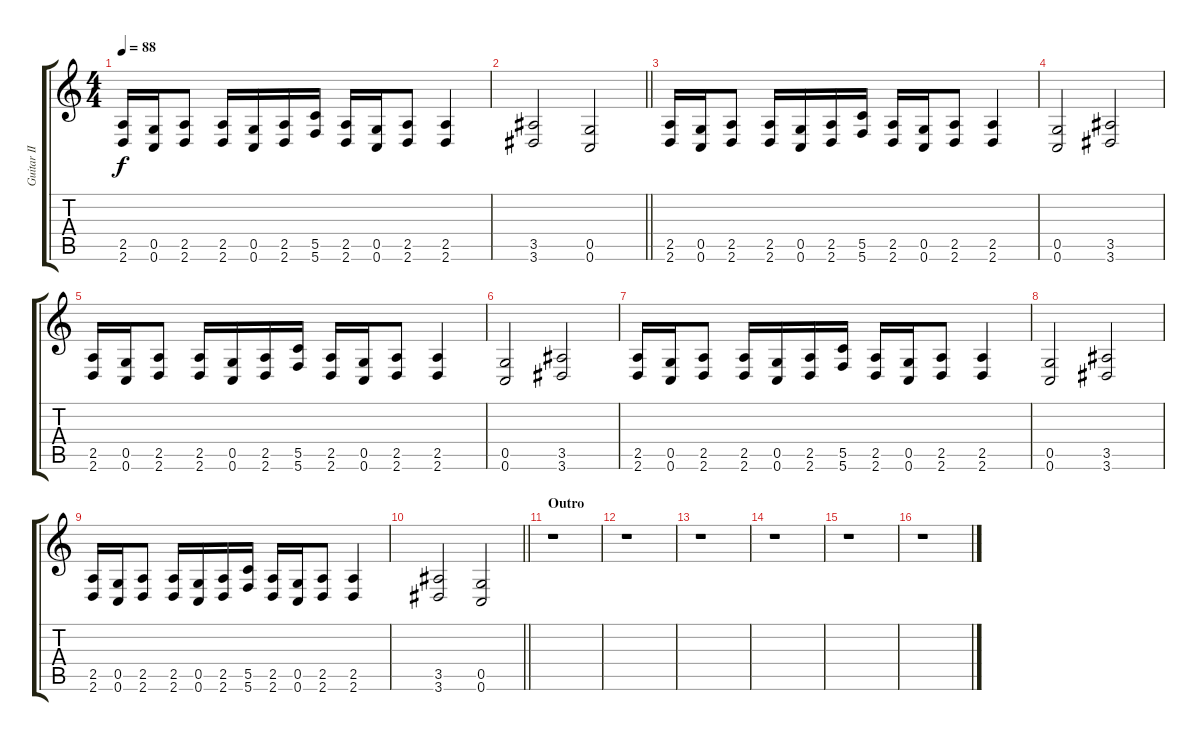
\track ("Guitar II" "Guitar II") {instrument overdrivenguitar}
\staff {score tabs}
\tuning (D4 A3 F3 C3 G2 C2) {hide}
\ts (4 4)
\tempo 88
\clef g2
\ks c
(2.5 2.6).16{dy f} (0.5 0.6).16 (2.5 2.6).8 (2.5 2.6).16 (0.5 0.6).16 (2.5 2.6).16 (5.5 5.6).16 (2.5 2.6).16 (0.5 0.6).16 (2.5 2.6).8 (2.5 2.6).4 |
\barLineRight lightlight
(3.5 3.6).2 (0.5 0.6).2 |
(2.5 2.6).16 (0.5 0.6).16 (2.5 2.6).8 (2.5 2.6).16 (0.5 0.6).16 (2.5 2.6).16 (5.5 5.6).16 (2.5 2.6).16 (0.5 0.6).16 (2.5 2.6).8 (2.5 2.6).4 |
(0.5 0.6).2 (3.5 3.6).2 |
(2.5 2.6).16 (0.5 0.6).16 (2.5 2.6).8 (2.5 2.6).16 (0.5 0.6).16 (2.5 2.6).16 (5.5 5.6).16 (2.5 2.6).16 (0.5 0.6).16 (2.5 2.6).8 (2.5 2.6).4 |
(0.5 0.6).2 (3.5 3.6).2 |
(2.5 2.6).16 (0.5 0.6).16 (2.5 2.6).8 (2.5 2.6).16 (0.5 0.6).16 (2.5 2.6).16 (5.5 5.6).16 (2.5 2.6).16 (0.5 0.6).16 (2.5 2.6).8 (2.5 2.6).4 |
(0.5 0.6).2 (3.5 3.6).2 |
(2.5 2.6).16 (0.5 0.6).16 (2.5 2.6).8 (2.5 2.6).16 (0.5 0.6).16 (2.5 2.6).16 (5.5 5.6).16 (2.5 2.6).16 (0.5 0.6).16 (2.5 2.6).8 (2.5 2.6).4 |
\barLineRight lightlight
(3.5 3.6).2 (0.5 0.6).2 |
\section ("" "Outro")
r.1 |
r.1 |
r.1 |
r.1 |
r.1 |
r.1
